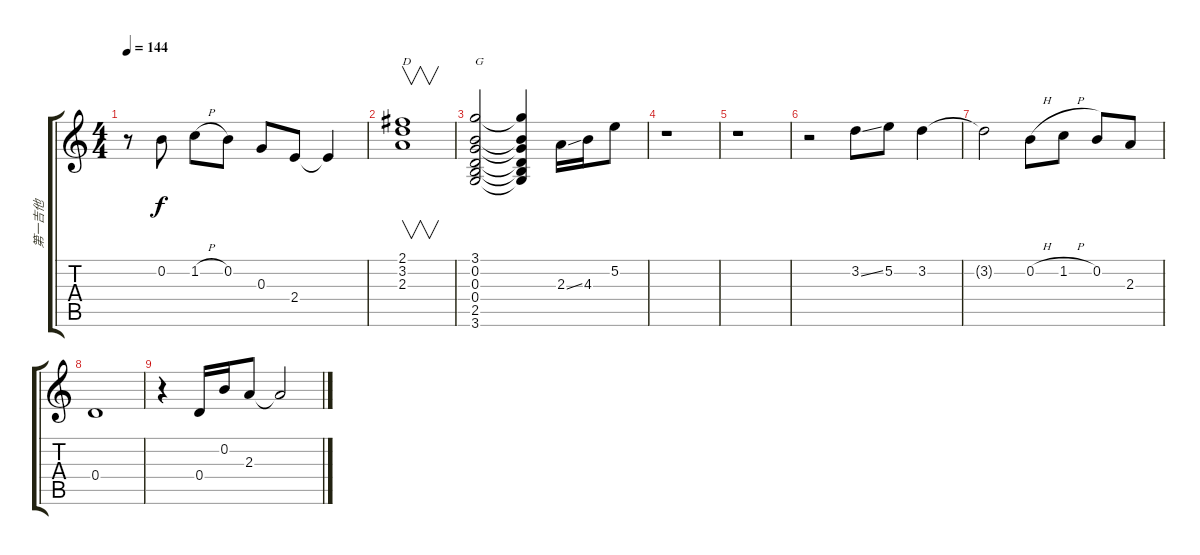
\track ("第一吉他" "第一吉他") {instrument acousticguitarsteel}
\staff {score tabs}
\tuning (E4 B3 G3 D3 A2 E2) {hide}
\ts (4 4)
\tempo 144
\clef g2
\ks c
r.8{dy f} 0.2.8 1.2{h}.8 0.2.8 0.3.8 2.4.8 2.4{t}.4 |
(2.1 3.2 2.3).1{v txt "D"} |
(3.1 0.2 0.3 0.4 2.5 3.6).2{txt "G"} (3.1{t} 0.2{t} 0.3{t} 0.4{t} 2.5{t} 3.6{t}).4 2.3{ss}.16 4.3.16 5.2.8 |
r.1 |
r.1 |
r.2 3.2{ss}.8 5.2.8 3.2.4 |
3.2{t}.2 0.2{h}.8 1.2{h}.8 0.2.8 2.3.8 |
0.4.1 |
r.4 0.4.16 0.2.16 2.3.8 2.3{t}.2
